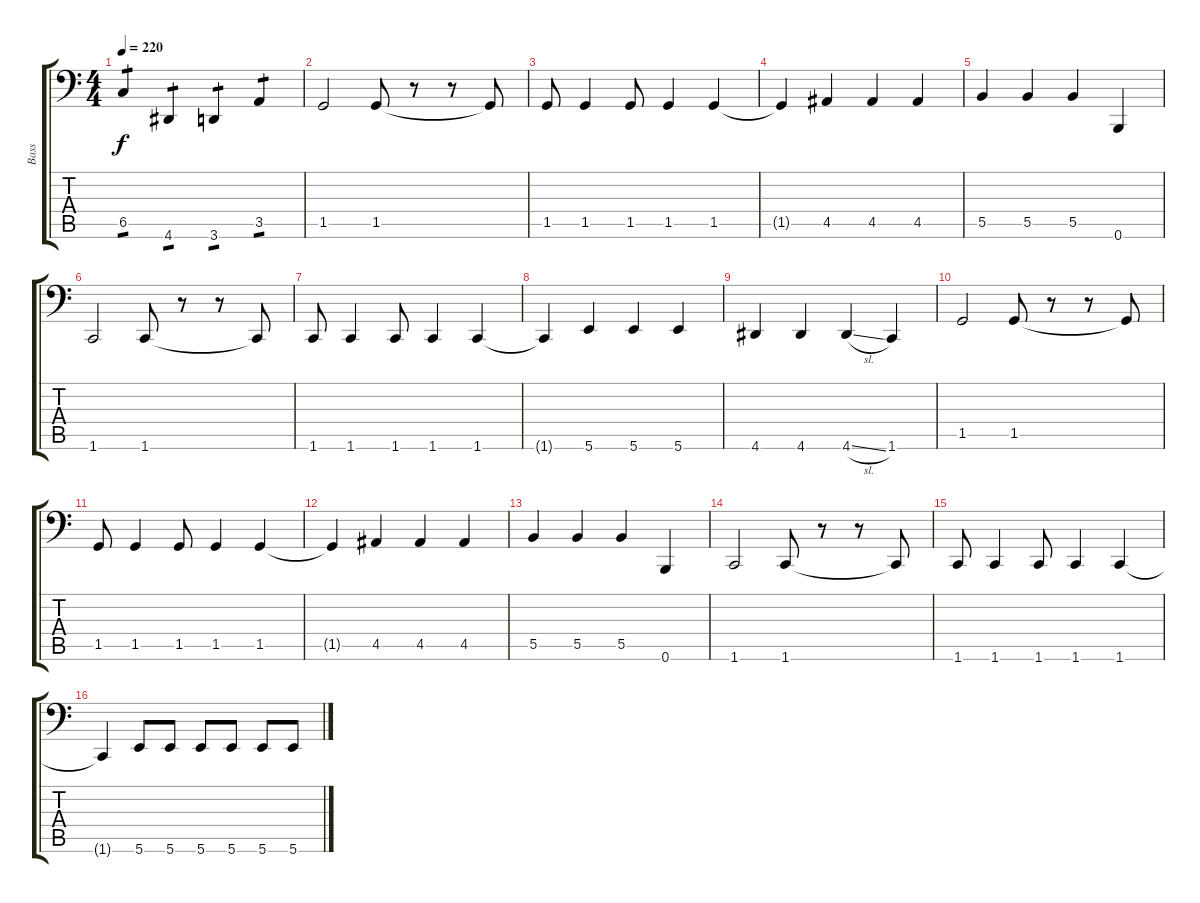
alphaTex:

\track ("Bass" "Bass") {instrument electricbassfinger}
\staff {score tabs}
\tuning (Db3 Ab2 E2 B1 Gb1 B0) {hide}
\ts (4 4)
\tempo 220
\clef f4
\ks c
6.5.4{tp 1 dy f} 4.6.4{tp 1} 3.6.4{tp 1} 3.5.4{tp 1} |
1.5.2 1.5.8 r.8 r.8 1.5{t}.8 |
1.5.8 1.5.4 1.5.8 1.5.4 1.5.4 |
1.5{t}.4 4.5.4 4.5.4 4.5.4 |
5.5.4 5.5.4 5.5.4 0.6.4 |
1.6.2 1.6.8 r.8 r.8 1.6{t}.8 |
1.6.8 1.6.4 1.6.8 1.6.4 1.6.4 |
1.6{t}.4 5.6.4 5.6.4 5.6.4 |
4.6.4 4.6.4 4.6{sl}.4 1.6.4 |
1.5.2 1.5.8 r.8 r.8 1.5{t}.8 |
1.5.8 1.5.4 1.5.8 1.5.4 1.5.4 |
1.5{t}.4 4.5.4 4.5.4 4.5.4 |
5.5.4 5.5.4 5.5.4 0.6.4 |
1.6.2 1.6.8 r.8 r.8 1.6{t}.8 |
1.6.8 1.6.4 1.6.8 1.6.4 1.6.4 |
1.6{t}.4 5.6.8 5.6.8 5.6.8 5.6.8 5.6.8 5.6.8
